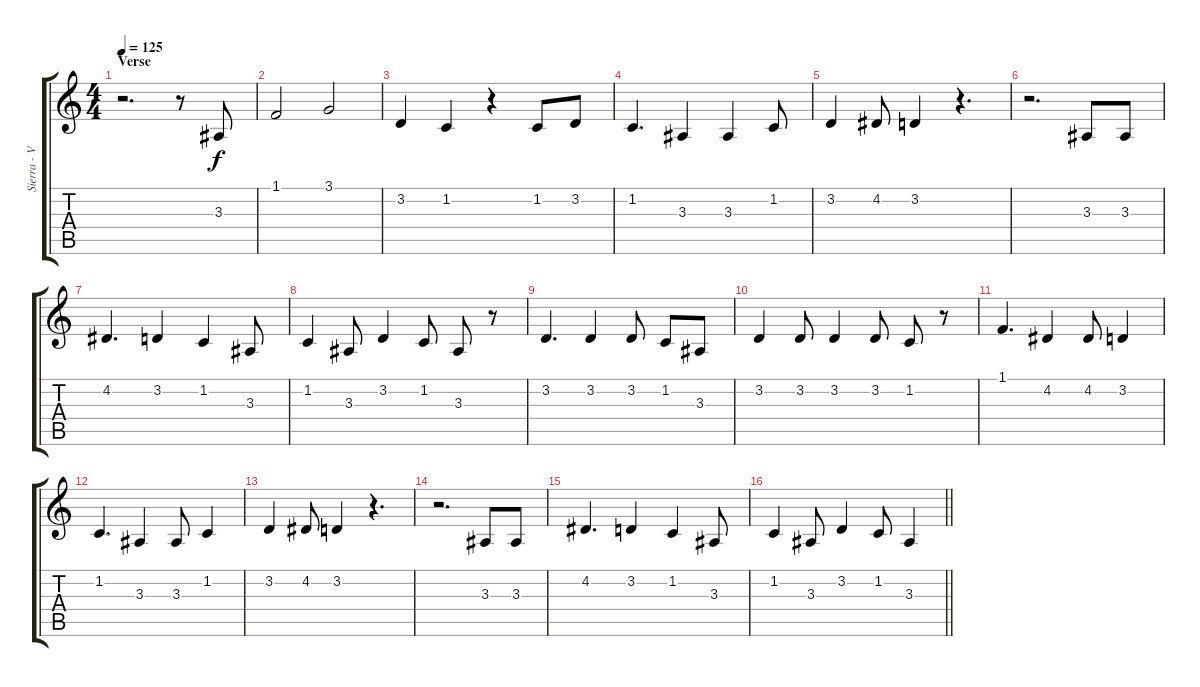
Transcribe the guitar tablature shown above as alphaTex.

\track ("Sierra - Vocals" "Sierra - V") {instrument altosax}
\staff {score tabs}
\tuning (E4 B3 G3 D3 A2 E2) {hide}
\ts (4 4)
\section ("" "Verse")
\tempo 125
\clef g2
\ks c
r.2{d dy f} r.8 3.3.8 |
1.1.2 3.1.2 |
3.2.4 1.2.4 r.4 1.2.8 3.2.8 |
1.2.4{d} 3.3.4 3.3.4 1.2.8 |
3.2.4 4.2.8 3.2.4 r.4{d} |
r.2{d} 3.3.8 3.3.8 |
4.2.4{d} 3.2.4 1.2.4 3.3.8 |
1.2.4 3.3.8 3.2.4 1.2.8 3.3.8 r.8 |
3.2.4{d} 3.2.4 3.2.8 1.2.8 3.3.8 |
3.2.4 3.2.8 3.2.4 3.2.8 1.2.8 r.8 |
1.1.4{d} 4.2.4 4.2.8 3.2.4 |
1.2.4{d} 3.3.4 3.3.8 1.2.4 |
3.2.4 4.2.8 3.2.4 r.4{d} |
r.2{d} 3.3.8 3.3.8 |
4.2.4{d} 3.2.4 1.2.4 3.3.8 |
\barLineRight lightlight
1.2.4 3.3.8 3.2.4 1.2.8 3.3.4
